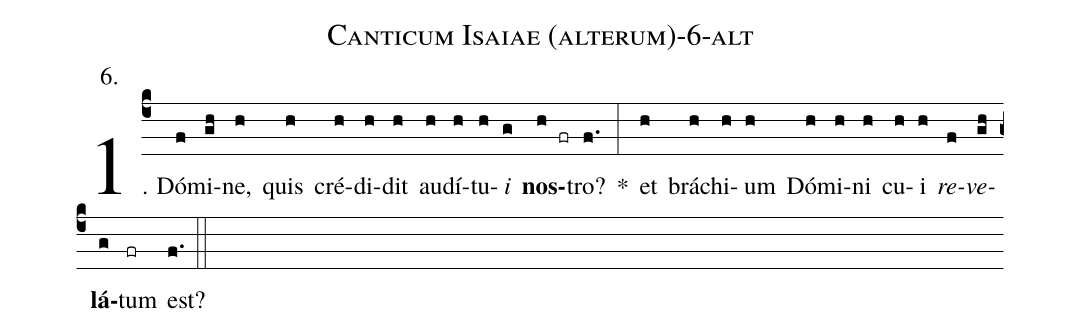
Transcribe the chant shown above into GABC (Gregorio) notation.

name: Canticum Isaiae (alterum)-6-alt;
annotation: 6.;
%%
(c4)1. Dó(f)mi(gh)ne,(h) quis(h) cré(h)di(h)dit(h) au(h)dí(h)tu(h)<i>i</i>(g) <b>nos</b>(h fr)tro?(f.) *(:) et(h) brá(h)chi(h)um(h) Dó(h)mi(h)ni(h) cu(h)i(h) <i>re</i>(f)<i>ve</i>(gh)<b>lá</b>(g)tum(fr) est?(f.) (::)
